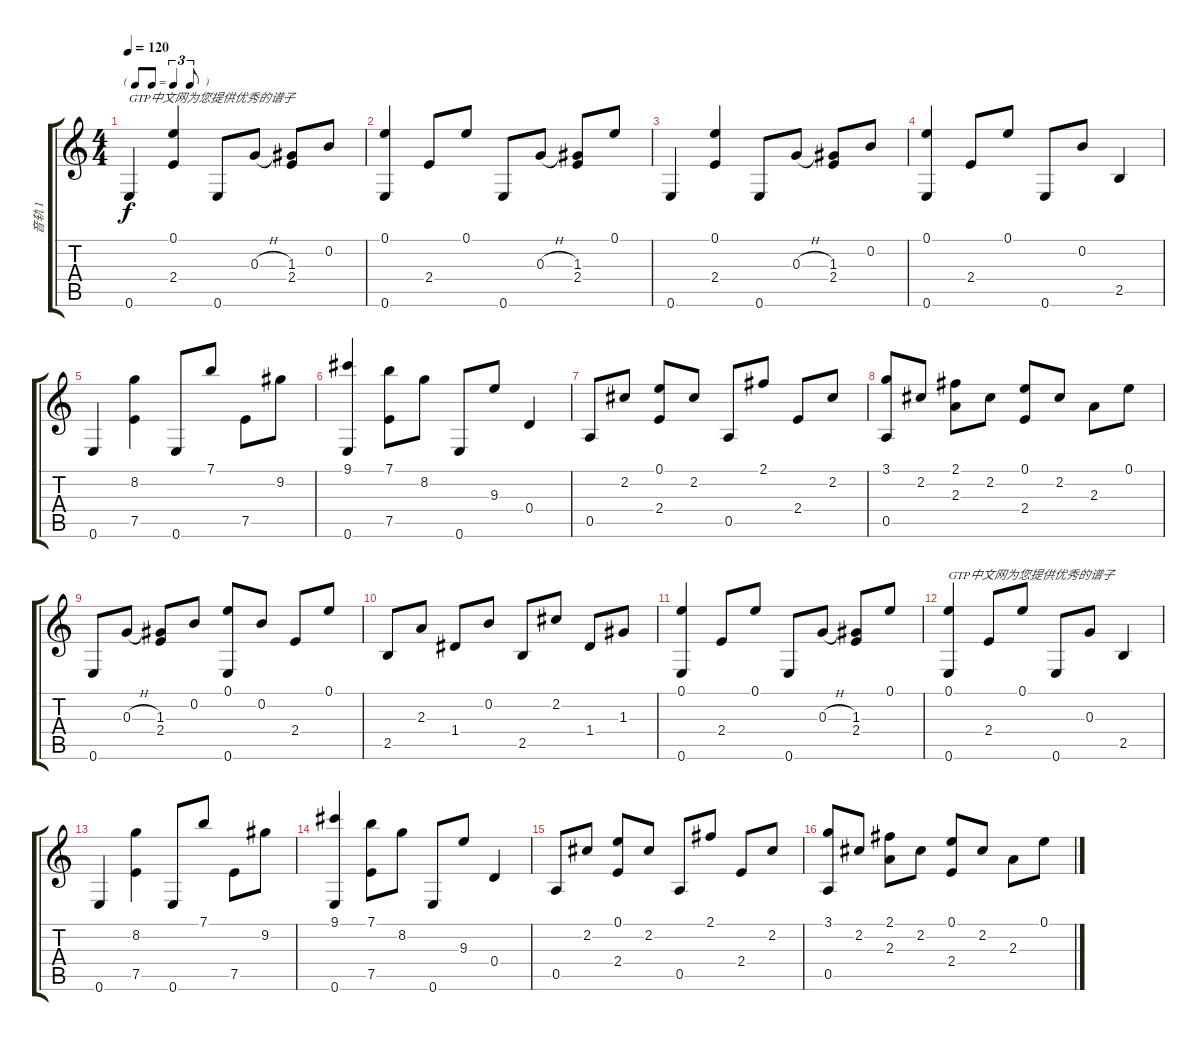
\track ("音轨 1" "音轨 1") {instrument acousticguitarnylon}
\staff {score tabs}
\tuning (E4 B3 G3 D3 A2 E2) {hide}
\ts (4 4)
\tf triplet8th
\tempo 120
\clef g2
\ks c
0.6.4{txt "GTP中文网为您提供优秀的谱子" dy f instrument acousticguitarnylon} (0.1 2.4).4 0.6.8 0.3{h}.8 (1.3 2.4).8 0.2.8 |
(0.1 0.6).4 2.4.8 0.1.8 0.6.8 0.3{h}.8 (1.3 2.4).8 0.1.8 |
0.6.4 (0.1 2.4).4 0.6.8 0.3{h}.8 (1.3 2.4).8 0.2.8 |
(0.1 0.6).4 2.4.8 0.1.8 0.6.8 0.2.8 2.5.4 |
0.6.4 (8.2 7.5).4 0.6.8 7.1.8 7.5.8 9.2.8 |
(9.1 0.6).4 (7.1 7.5).8 8.2.8 0.6.8 9.3.8 0.4.4 |
0.5.8 2.2.8 (0.1 2.4).8 2.2.8 0.5.8 2.1.8 2.4.8 2.2.8 |
(3.1 0.5).8 2.2.8 (2.1 2.3).8 2.2.8 (0.1 2.4).8 2.2.8 2.3.8 0.1.8 |
0.6.8 0.3{h}.8 (1.3 2.4).8 0.2.8 (0.1 0.6).8 0.2.8 2.4.8 0.1.8 |
2.5.8 2.3.8 1.4.8 0.2.8 2.5.8 2.2.8 1.4.8 1.3.8 |
(0.1 0.6).4 2.4.8 0.1.8 0.6.8 0.3{h}.8 (1.3 2.4).8 0.1.8 |
(0.1 0.6).4{txt "GTP中文网为您提供优秀的谱子"} 2.4.8 0.1.8 0.6.8 0.3.8 2.5.4 |
0.6.4 (8.2 7.5).4 0.6.8 7.1.8 7.5.8 9.2.8 |
(9.1 0.6).4 (7.1 7.5).8 8.2.8 0.6.8 9.3.8 0.4.4 |
0.5.8 2.2.8 (0.1 2.4).8 2.2.8 0.5.8 2.1.8 2.4.8 2.2.8 |
(3.1 0.5).8 2.2.8 (2.1 2.3).8 2.2.8 (0.1 2.4).8 2.2.8 2.3.8 0.1.8
